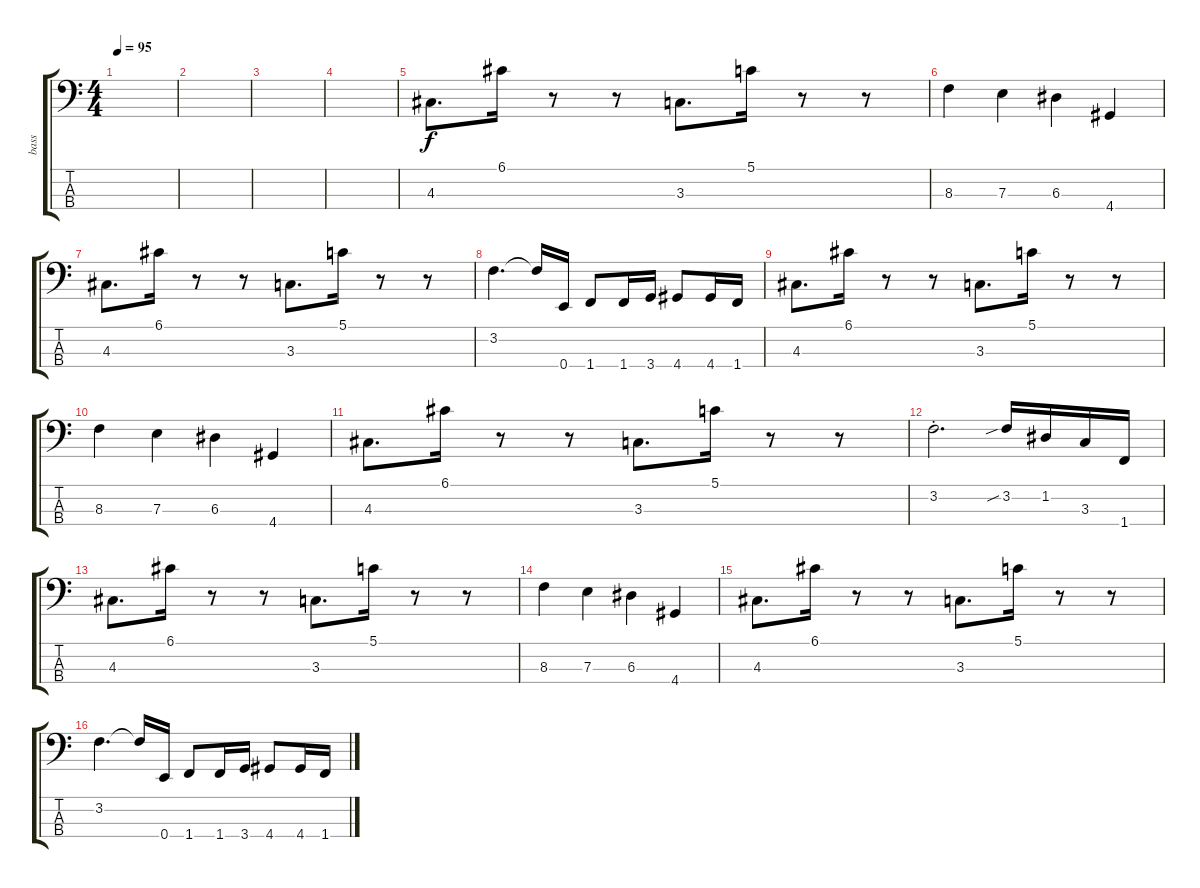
\track ("bass" "bass") {instrument electricbassfinger}
\staff {score tabs}
\tuning (G2 D2 A1 E1) {hide}
\ts (4 4)
\tempo 95
\clef f4
\ks c
|
|
|
|
4.3.8{d volume 16 instrument slapbass1} 6.1.16 r.8 r.8 3.3.8{d} 5.1.16 r.8 r.8 |
8.3.4{instrument electricbassfinger} 7.3.4 6.3.4 4.4.4 |
4.3.8{d instrument slapbass1} 6.1.16 r.8 r.8 3.3.8{d} 5.1.16 r.8 r.8 |
3.2.4{d instrument electricbassfinger} 3.2{t}.16 0.4.16 1.4.8 1.4.16 3.4.16 4.4.8 4.4.16 1.4.16 |
4.3.8{d instrument slapbass1} 6.1.16 r.8 r.8 3.3.8{d} 5.1.16 r.8 r.8 |
8.3.4 7.3.4 6.3.4 4.4.4 |
4.3.8{d instrument slapbass1} 6.1.16 r.8 r.8 3.3.8{d} 5.1.16 r.8 r.8 |
3.2{st}.2{d instrument electricbassfinger} 3.2{sib}.16 1.2.16 3.3.16 1.4.16 |
4.3.8{d instrument slapbass1} 6.1.16 r.8 r.8 3.3.8{d} 5.1.16 r.8 r.8 |
8.3.4{instrument electricbassfinger} 7.3.4 6.3.4 4.4.4 |
4.3.8{d instrument slapbass1} 6.1.16 r.8 r.8 3.3.8{d} 5.1.16 r.8 r.8 |
3.2.4{d instrument electricbassfinger} 3.2{t}.16 0.4.16 1.4.8 1.4.16 3.4.16 4.4.8 4.4.16 1.4.16
